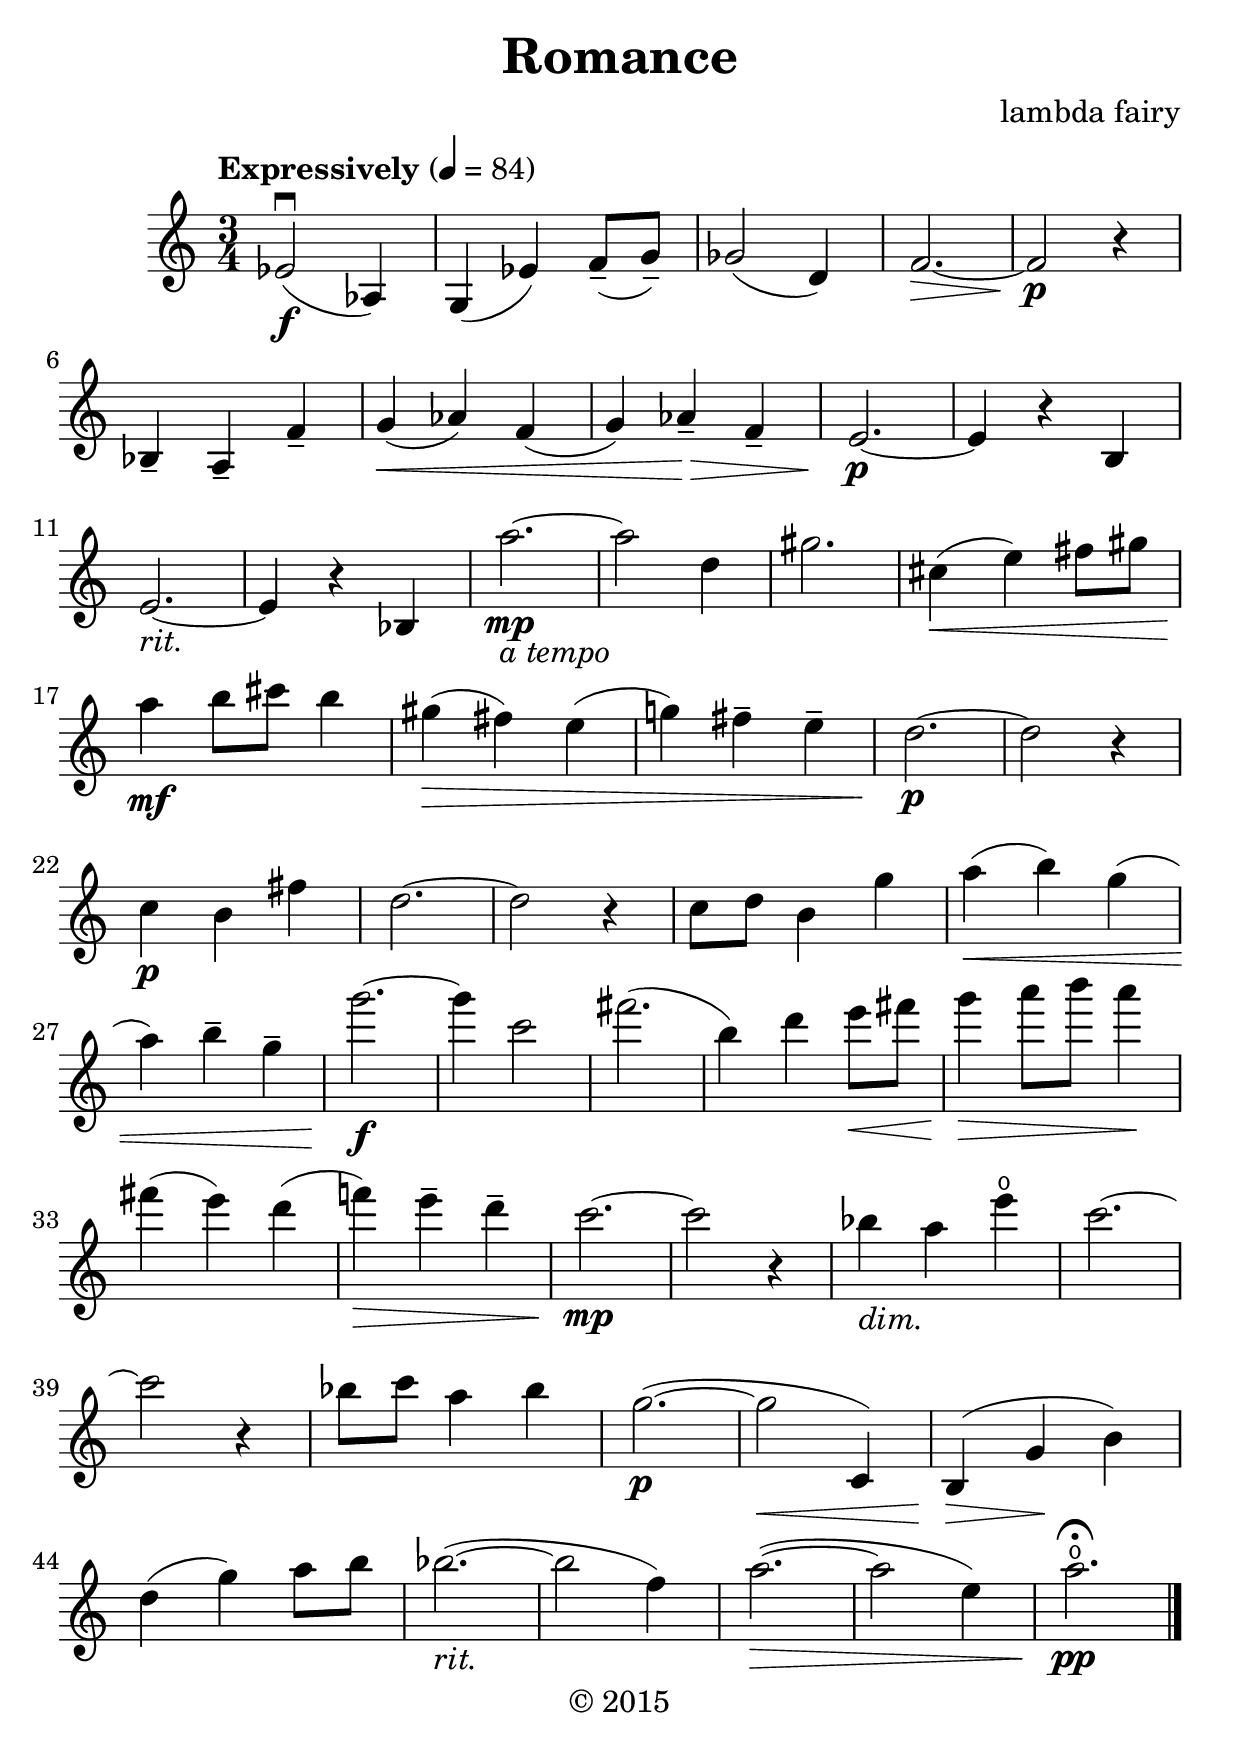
\version "2.18.2"

\include "articulate.ly"
\include "shared.ily"

#(set-global-staff-size 27)

\header {
    title = "Romance"
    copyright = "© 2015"
    }

stuff = \relative c' {
    \set Staff.midiInstrument = #"violin"
    \tempo "Expressively" 4 = 84

    \time 3/4
    | ef2(\f\downbow af,4)
    | g( ef') f8(-- g--)
    | gf2( d4)
    | f2.~\>
    | f2\p r4

    | bf,4-- a-- f'--
    | g(\< af) f(
    | g) af--\> f--

    | e2.\p ~
    | e4 r4 b
    | e2._\markup { \italic "rit." } ~
    | e4 r bf

    | a''2.-\mp_\markup { \italic "a tempo" } ~
    | a2 d,4
    | gs2.
    | cs,4(\< e) fs8 gs
    | a4\mf b8 cs b4
    | gs(\> fs) e(
    | g) fs-- e--

    | d2.\p ~
    | d2 r4
    | c4\p b fs'
    | d2. ~
    | d2 r4
    | c8 d b4 g'
    | a(\< b) g(
    | a) b-- g--

    | g'2.\f ~
    | g4 c,2
    | fs2.(
    | b,4) d e8\< fs
    | g4\> a8 b a4\!
    | fs( e) d(
    | f)\> e-- d--

    | c2.\mp ~
    | c2 r4
    | bf4_\markup { \italic "dim." } a e'\open
    | c2. ~
    | c2 r4
    | bf8 c a4 bf

    | g2.(\p ~
    | g2\< c,,4)
    | b(\> g'\! b)
    | d( g) a8 b
    | bf2.(_\markup { \italic "rit." } ~
    | bf2 f4)
    | a2.(\> ~
    | a2 e4)
    | a2.\pp\open\fermata

    \bar "|."

    }

\score {
    \new Staff {
        #(set-accidental-style 'modern)
        \stuff
        }
    \layout {
        \context {
            \Score
            \override SpacingSpanner.base-shortest-duration = #(ly:make-moment 1/16)
            }
        }
    }

\score {
    % \articulate \stuff
    \stuff
    \midi { }
    }
